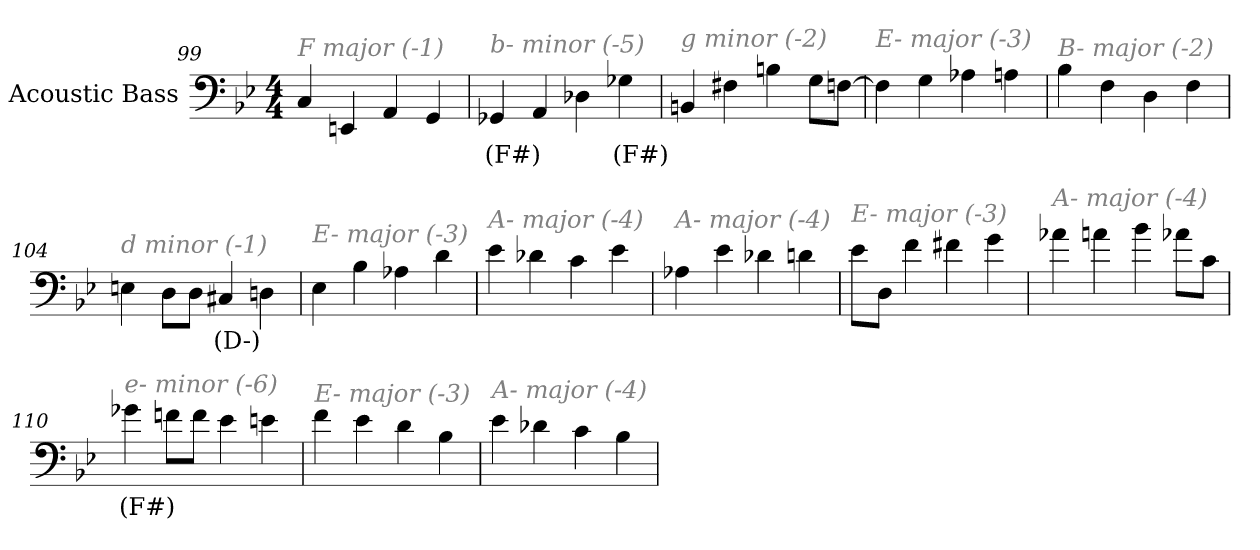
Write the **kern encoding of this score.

**kern	**text
*part1	*part1
*staff1	*staff1
*I"Acoustic Bass	*
*clefF4	*
*ITrd7c12	*
*k[b-e-]	*
*B-:	*
*M4/4	*
=99	=99
!LO:TX:i:color=#808080:t=F major (-1)	!
4CC	.
4EEEn	.
4AAA	.
4GGG	.
=100	=100
!LO:TX:i:color=#808080:t=b- minor (-5)	!
4GGG-Xi	(F#)
4AAA	.
4DD-X	.
4GG-Xi	(F#)
=101	=101
!LO:TX:i:color=#808080:t=g minor (-2)	!
4BBBn	.
4FF#X	.
4BBn	.
8GGL	.
[8FFnJ	.
=102	=102
!LO:TX:i:color=#808080:t=E- major (-3)	!
4FF]	.
4GG	.
4AA-X	.
4AAn	.
=103	=103
!LO:TX:i:color=#808080:t=B- major (-2)	!
4BB-	.
4FF	.
4DD	.
4FF	.
=104	=104
!LO:TX:i:color=#808080:t=d minor (-1)	!
4EEn	.
8DDL	.
8DDJ	.
4CC#Xi	(D-)
4DDn	.
=105	=105
!LO:TX:i:color=#808080:t=E- major (-3)	!
4EE-	.
4BB-	.
4AA-X	.
4D	.
=106	=106
!LO:TX:i:color=#808080:t=A- major (-4)	!
4E-	.
4D-X	.
4C	.
4E-	.
=107	=107
!LO:TX:i:color=#808080:t=A- major (-4)	!
4AA-X	.
4E-	.
4D-X	.
4Dn	.
=108	=108
!LO:TX:i:color=#808080:t=E- major (-3)	!
8E-L	.
8DDJ	.
4F	.
4F#X	.
4G	.
=109	=109
!LO:TX:i:color=#808080:t=A- major (-4)	!
4A-X	.
4An	.
4B-	.
8A-XL	.
8CJ	.
=110	=110
!LO:TX:i:color=#808080:t=e- minor (-6)	!
4G-Xi	(F#)
8FnL	.
8FJ	.
4E-	.
4En	.
=111	=111
!LO:TX:i:color=#808080:t=E- major (-3)	!
4F	.
4E-	.
4D	.
4BB-	.
=112	=112
!LO:TX:i:color=#808080:t=A- major (-4)	!
4E-	.
4D-X	.
4C	.
4BB-	.
=	=
*-	*-
